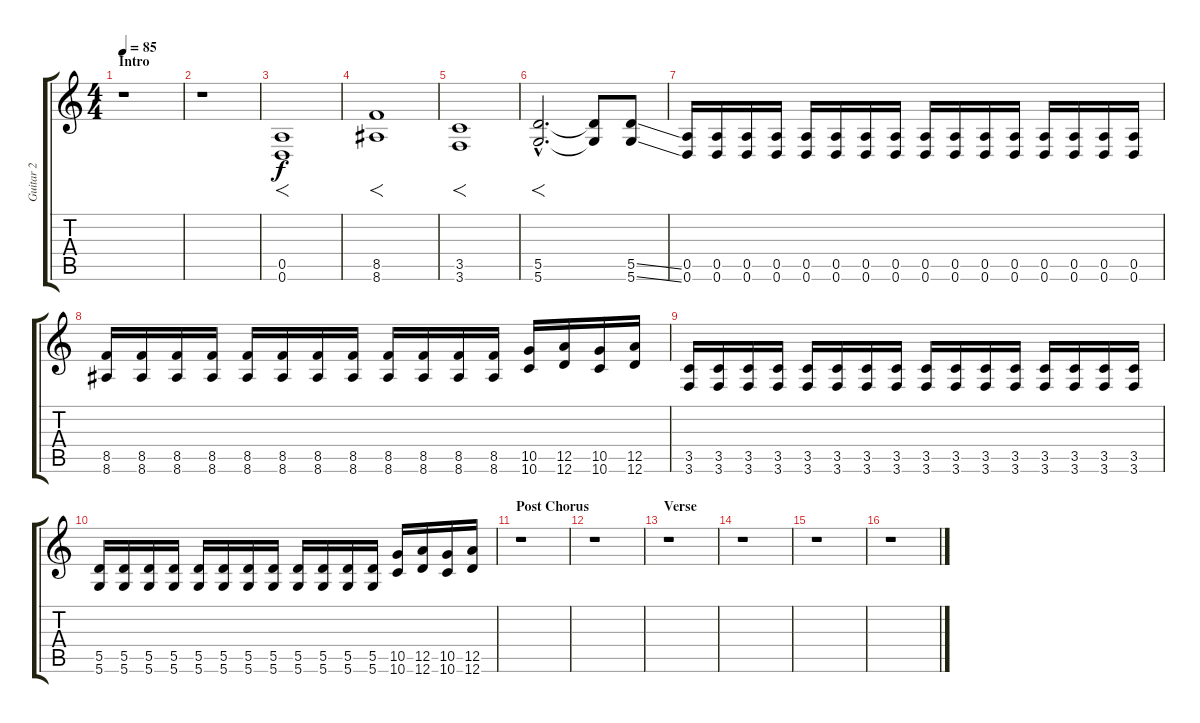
\track ("Guitar 2" "Guitar 2") {instrument distortionguitar}
\staff {score tabs}
\tuning (E4 B3 G3 D3 A2 D2) {hide}
\ts (4 4)
\section ("" "Intro")
\tempo 85
\clef g2
\ks c
r.1{dy f instrument distortionguitar} |
r.1 |
(0.5 0.6).1{f} |
(8.5 8.6).1{f} |
(3.5 3.6).1{f} |
(5.5{hac} 5.6{hac}).2{f d} (5.5{t} 5.6{t}).8 (5.5{ss} 5.6{ss}).8 |
(0.5 0.6).16 (0.5 0.6).16 (0.5 0.6).16 (0.5 0.6).16 (0.5 0.6).16 (0.5 0.6).16 (0.5 0.6).16 (0.5 0.6).16 (0.5 0.6).16 (0.5 0.6).16 (0.5 0.6).16 (0.5 0.6).16 (0.5 0.6).16 (0.5 0.6).16 (0.5 0.6).16 (0.5 0.6).16 |
(8.5 8.6).16 (8.5 8.6).16 (8.5 8.6).16 (8.5 8.6).16 (8.5 8.6).16 (8.5 8.6).16 (8.5 8.6).16 (8.5 8.6).16 (8.5 8.6).16 (8.5 8.6).16 (8.5 8.6).16 (8.5 8.6).16 (10.5 10.6).16 (12.5 12.6).16 (10.5 10.6).16 (12.5 12.6).16 |
(3.5 3.6).16 (3.5 3.6).16 (3.5 3.6).16 (3.5 3.6).16 (3.5 3.6).16 (3.5 3.6).16 (3.5 3.6).16 (3.5 3.6).16 (3.5 3.6).16 (3.5 3.6).16 (3.5 3.6).16 (3.5 3.6).16 (3.5 3.6).16 (3.5 3.6).16 (3.5 3.6).16 (3.5 3.6).16 |
(5.5 5.6).16 (5.5 5.6).16 (5.5 5.6).16 (5.5 5.6).16 (5.5 5.6).16 (5.5 5.6).16 (5.5 5.6).16 (5.5 5.6).16 (5.5 5.6).16 (5.5 5.6).16 (5.5 5.6).16 (5.5 5.6).16 (10.5 10.6).16 (12.5 12.6).16 (10.5 10.6).16 (12.5 12.6).16 |
\section ("" "Post Chorus")
r.1 |
r.1 |
\section ("" "Verse")
r.1 |
r.1 |
r.1 |
r.1
